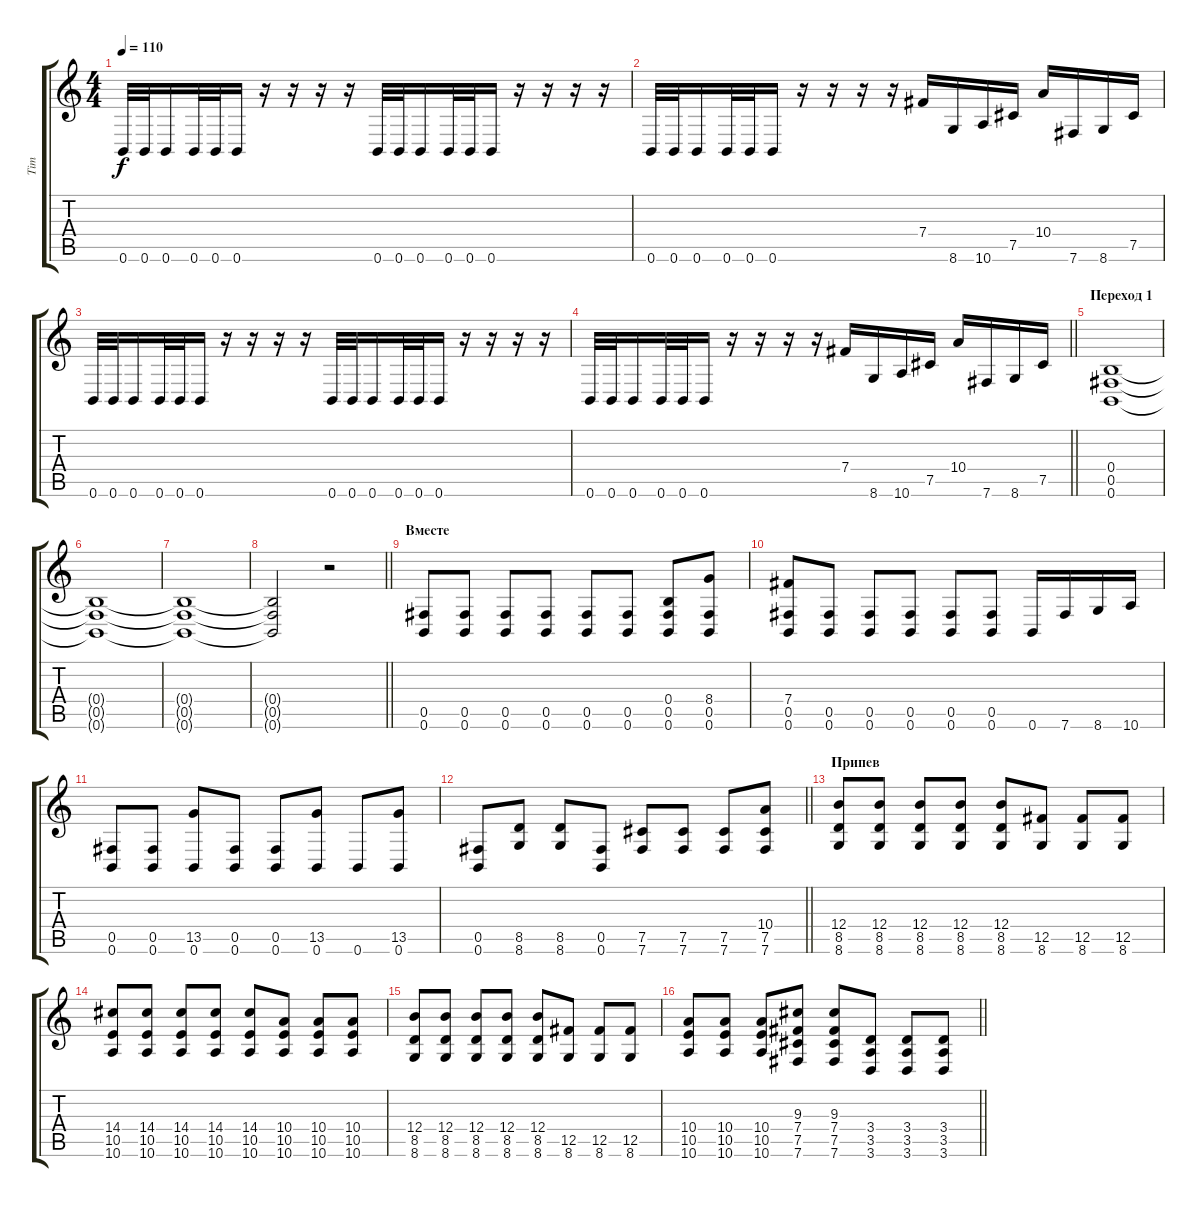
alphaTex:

\track ("Tim" "Tim") {instrument distortionguitar}
\staff {score tabs}
\tuning (Db4 Ab3 E3 B2 Gb2 B1) {hide}
\ts (4 4)
\tempo 110
\clef g2
\ks c
0.6.32{dy f} 0.6.32 0.6.16 0.6.32 0.6.32 0.6.16 r.16 r.16 r.16 r.16 0.6.32 0.6.32 0.6.16 0.6.32 0.6.32 0.6.16 r.16 r.16 r.16 r.16 |
0.6.32 0.6.32 0.6.16 0.6.32 0.6.32 0.6.16 r.16 r.16 r.16 r.16 7.4.16 8.6.16 10.6.16 7.5.16 10.4.16 7.6.16 8.6.16 7.5.16 |
0.6.32 0.6.32 0.6.16 0.6.32 0.6.32 0.6.16 r.16 r.16 r.16 r.16 0.6.32 0.6.32 0.6.16 0.6.32 0.6.32 0.6.16 r.16 r.16 r.16 r.16 |
\barLineRight lightlight
0.6.32 0.6.32 0.6.16 0.6.32 0.6.32 0.6.16 r.16 r.16 r.16 r.16 7.4.16 8.6.16 10.6.16 7.5.16 10.4.16 7.6.16 8.6.16 7.5.16 |
\section ("" "Переход 1")
(0.4 0.5 0.6).1 |
(0.4{t} 0.5{t} 0.6{t}).1 |
(0.4{t} 0.5{t} 0.6{t}).1 |
\barLineRight lightlight
(0.4{t} 0.5{t} 0.6{t}).2 r.2 |
\section ("" "Вместе")
(0.5 0.6).8 (0.5 0.6).8 (0.5 0.6).8 (0.5 0.6).8 (0.5 0.6).8 (0.5 0.6).8 (0.4 0.5 0.6).8 (8.4 0.5 0.6).8 |
(7.4 0.5 0.6).8 (0.5 0.6).8 (0.5 0.6).8 (0.5 0.6).8 (0.5 0.6).8 (0.5 0.6).8 0.6.16 7.6.16 8.6.16 10.6.16 |
(0.5 0.6).8 (0.5 0.6).8 (13.5 0.6).8 (0.5 0.6).8 (0.5 0.6).8 (13.5 0.6).8 0.6.8 (13.5 0.6).8 |
\barLineRight lightlight
(0.5 0.6).8 (8.5 8.6).8 (8.5 8.6).8 (0.5 0.6).8 (7.5 7.6).8 (7.5 7.6).8 (7.5 7.6).8 (10.4 7.5 7.6).8 |
\section ("" "Припев")
(12.4 8.5 8.6).8 (12.4 8.5 8.6).8 (12.4 8.5 8.6).8 (12.4 8.5 8.6).8 (12.4 8.5 8.6).8 (12.5 8.6).8 (12.5 8.6).8 (12.5 8.6).8 |
(14.4 10.5 10.6).8 (14.4 10.5 10.6).8 (14.4 10.5 10.6).8 (14.4 10.5 10.6).8 (14.4 10.5 10.6).8 (10.4 10.5 10.6).8 (10.4 10.5 10.6).8 (10.4 10.5 10.6).8 |
(12.4 8.5 8.6).8 (12.4 8.5 8.6).8 (12.4 8.5 8.6).8 (12.4 8.5 8.6).8 (12.4 8.5 8.6).8 (12.5 8.6).8 (12.5 8.6).8 (12.5 8.6).8 |
\barLineRight lightlight
(10.4 10.5 10.6).8 (10.4 10.5 10.6).8 (10.4 10.5 10.6).8 (9.3 7.4 7.5 7.6).8 (9.3 7.4 7.5 7.6).8 (3.4 3.5 3.6).8 (3.4 3.5 3.6).8 (3.4 3.5 3.6).8
